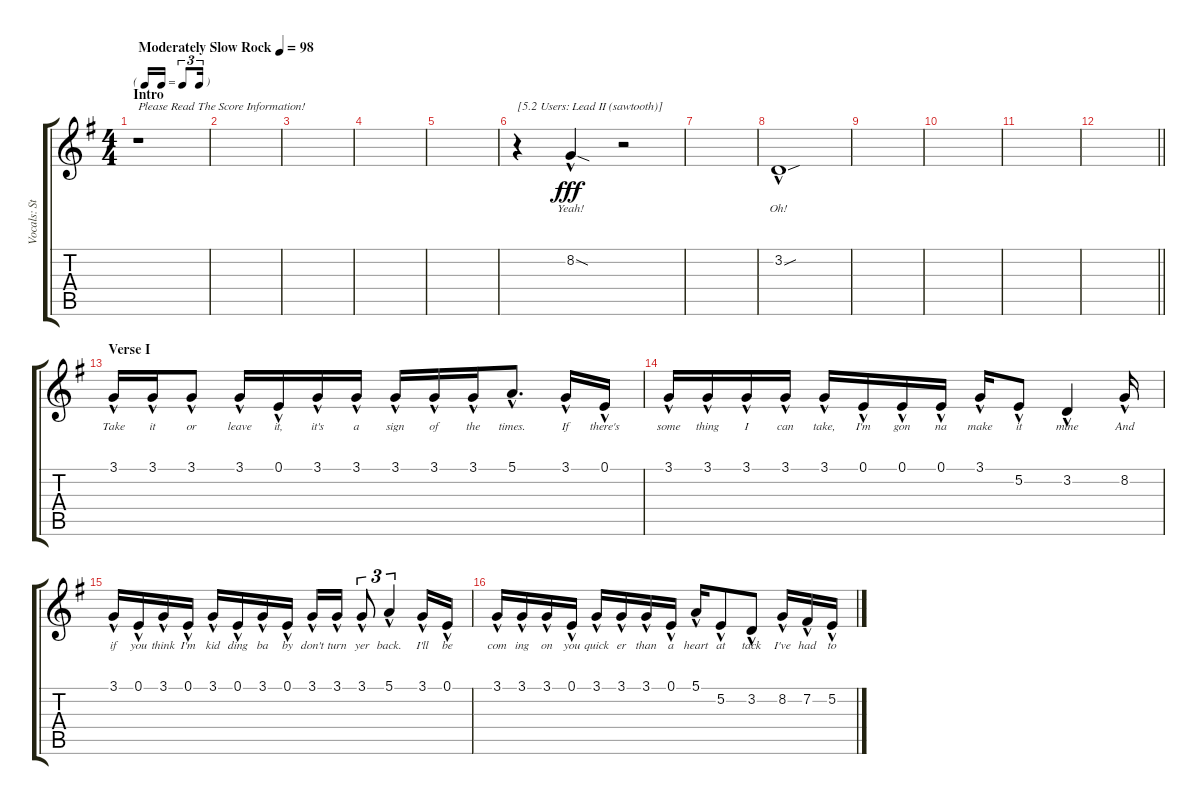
\track ("Vocals: Stephen" "Vocals: St") {instrument lead2sawtooth}
\staff {score tabs}
\tuning (E4 B3 G3 D3 A2 E2) {hide}
\ts (4 4)
\tf triplet16th
\section ("" "Intro")
\tempo (98 "Moderately Slow Rock")
\clef g2
\ks g
r.1{txt "Please Read The Score Information!" dy fff instrument lead2sawtooth} |
|
|
|
|
r.4{txt "[5.2 Users: Lead II (sawtooth)]"} 8.2{sod hac}.4{lyrics (0 "Yeah!") lyrics (1 "") lyrics (2 "") lyrics (3 "") lyrics (4 "")} r.2 |
|
3.2{sou hac}.1{lyrics (0 "Oh!") lyrics (1 "") lyrics (2 "") lyrics (3 "") lyrics (4 "")} |
|
|
|
\barLineRight lightlight
|
\section ("" "Verse I")
3.1{hac}.16{lyrics (0 "Take") lyrics (1 "") lyrics (2 "") lyrics (3 "") lyrics (4 "")} 3.1{hac}.16{lyrics (0 "it") lyrics (1 "") lyrics (2 "") lyrics (3 "") lyrics (4 "")} 3.1{hac}.8{lyrics (0 "or") lyrics (1 "") lyrics (2 "") lyrics (3 "") lyrics (4 "")} 3.1{hac}.16{lyrics (0 "leave") lyrics (1 "") lyrics (2 "") lyrics (3 "") lyrics (4 "")} 0.1{hac}.16{lyrics (0 "it,") lyrics (1 "") lyrics (2 "") lyrics (3 "") lyrics (4 "")} 3.1{hac}.16{lyrics (0 "it's") lyrics (1 "") lyrics (2 "") lyrics (3 "") lyrics (4 "")} 3.1{hac}.16{lyrics (0 "a") lyrics (1 "") lyrics (2 "") lyrics (3 "") lyrics (4 "")} 3.1{hac}.16{lyrics (0 "sign") lyrics (1 "") lyrics (2 "") lyrics (3 "") lyrics (4 "")} 3.1{hac}.16{lyrics (0 "of") lyrics (1 "") lyrics (2 "") lyrics (3 "") lyrics (4 "")} 3.1{hac}.16{lyrics (0 "the") lyrics (1 "") lyrics (2 "") lyrics (3 "") lyrics (4 "")} 5.1{hac}.8{d lyrics (0 "times.") lyrics (1 "") lyrics (2 "") lyrics (3 "") lyrics (4 "")} 3.1{hac}.16{lyrics (0 "If") lyrics (1 "") lyrics (2 "") lyrics (3 "") lyrics (4 "")} 0.1{hac}.16{lyrics (0 "there's") lyrics (1 "") lyrics (2 "") lyrics (3 "") lyrics (4 "")} |
3.1{hac}.16{lyrics (0 "some") lyrics (1 "") lyrics (2 "") lyrics (3 "") lyrics (4 "")} 3.1{hac}.16{lyrics (0 "thing") lyrics (1 "") lyrics (2 "") lyrics (3 "") lyrics (4 "")} 3.1{hac}.16{lyrics (0 "I") lyrics (1 "") lyrics (2 "") lyrics (3 "") lyrics (4 "")} 3.1{hac}.16{lyrics (0 "can") lyrics (1 "") lyrics (2 "") lyrics (3 "") lyrics (4 "")} 3.1{hac}.16{lyrics (0 "take,") lyrics (1 "") lyrics (2 "") lyrics (3 "") lyrics (4 "")} 0.1{hac}.16{lyrics (0 "I'm") lyrics (1 "") lyrics (2 "") lyrics (3 "") lyrics (4 "")} 0.1{hac}.16{lyrics (0 "gon") lyrics (1 "") lyrics (2 "") lyrics (3 "") lyrics (4 "")} 0.1{hac}.16{lyrics (0 "na") lyrics (1 "") lyrics (2 "") lyrics (3 "") lyrics (4 "")} 3.1{hac}.16{lyrics (0 "make") lyrics (1 "") lyrics (2 "") lyrics (3 "") lyrics (4 "")} 5.2{hac}.8{lyrics (0 "it") lyrics (1 "") lyrics (2 "") lyrics (3 "") lyrics (4 "")} 3.2{hac}.4{lyrics (0 "mine") lyrics (1 "") lyrics (2 "") lyrics (3 "") lyrics (4 "")} 8.2{hac}.16{lyrics (0 "And") lyrics (1 "") lyrics (2 "") lyrics (3 "") lyrics (4 "")} |
3.1{hac}.16{lyrics (0 "if") lyrics (1 "") lyrics (2 "") lyrics (3 "") lyrics (4 "")} 0.1{hac}.16{lyrics (0 "you") lyrics (1 "") lyrics (2 "") lyrics (3 "") lyrics (4 "")} 3.1{hac}.16{lyrics (0 "think") lyrics (1 "") lyrics (2 "") lyrics (3 "") lyrics (4 "")} 0.1{hac}.16{lyrics (0 "I'm") lyrics (1 "") lyrics (2 "") lyrics (3 "") lyrics (4 "")} 3.1{hac}.16{lyrics (0 "kid") lyrics (1 "") lyrics (2 "") lyrics (3 "") lyrics (4 "")} 0.1{hac}.16{lyrics (0 "ding") lyrics (1 "") lyrics (2 "") lyrics (3 "") lyrics (4 "")} 3.1{hac}.16{lyrics (0 "ba") lyrics (1 "") lyrics (2 "") lyrics (3 "") lyrics (4 "")} 0.1{hac}.16{lyrics (0 "by") lyrics (1 "") lyrics (2 "") lyrics (3 "") lyrics (4 "")} 3.1{hac}.16{lyrics (0 "don't") lyrics (1 "") lyrics (2 "") lyrics (3 "") lyrics (4 "")} 3.1{hac}.16{lyrics (0 "turn") lyrics (1 "") lyrics (2 "") lyrics (3 "") lyrics (4 "")} 3.1{hac}.8{tu (3 2) lyrics (0 "yer") lyrics (1 "") lyrics (2 "") lyrics (3 "") lyrics (4 "")} 5.1{hac}.4{tu (3 2) lyrics (0 "back.") lyrics (1 "") lyrics (2 "") lyrics (3 "") lyrics (4 "")} 3.1{hac}.16{lyrics (0 "I'll") lyrics (1 "") lyrics (2 "") lyrics (3 "") lyrics (4 "")} 0.1{hac}.16{lyrics (0 "be") lyrics (1 "") lyrics (2 "") lyrics (3 "") lyrics (4 "")} |
3.1{hac}.16{lyrics (0 "com") lyrics (1 "") lyrics (2 "") lyrics (3 "") lyrics (4 "")} 3.1{hac}.16{lyrics (0 "ing") lyrics (1 "") lyrics (2 "") lyrics (3 "") lyrics (4 "")} 3.1{hac}.16{lyrics (0 "on") lyrics (1 "") lyrics (2 "") lyrics (3 "") lyrics (4 "")} 0.1{hac}.16{lyrics (0 "you") lyrics (1 "") lyrics (2 "") lyrics (3 "") lyrics (4 "")} 3.1{hac}.16{lyrics (0 "quick") lyrics (1 "") lyrics (2 "") lyrics (3 "") lyrics (4 "")} 3.1{hac}.16{lyrics (0 "er") lyrics (1 "") lyrics (2 "") lyrics (3 "") lyrics (4 "")} 3.1{hac}.16{lyrics (0 "than") lyrics (1 "") lyrics (2 "") lyrics (3 "") lyrics (4 "")} 0.1{hac}.16{lyrics (0 "a") lyrics (1 "") lyrics (2 "") lyrics (3 "") lyrics (4 "")} 5.1{hac}.16{lyrics (0 "heart") lyrics (1 "") lyrics (2 "") lyrics (3 "") lyrics (4 "")} 5.2{hac}.8{lyrics (0 "at") lyrics (1 "") lyrics (2 "") lyrics (3 "") lyrics (4 "")} 3.2{hac}.8{lyrics (0 "tack") lyrics (1 "") lyrics (2 "") lyrics (3 "") lyrics (4 "")} 8.2{hac}.16{lyrics (0 "I've") lyrics (1 "") lyrics (2 "") lyrics (3 "") lyrics (4 "")} 7.2{hac}.16{lyrics (0 "had") lyrics (1 "") lyrics (2 "") lyrics (3 "") lyrics (4 "")} 5.2{hac}.16{lyrics (0 "to") lyrics (1 "") lyrics (2 "") lyrics (3 "") lyrics (4 "")}
